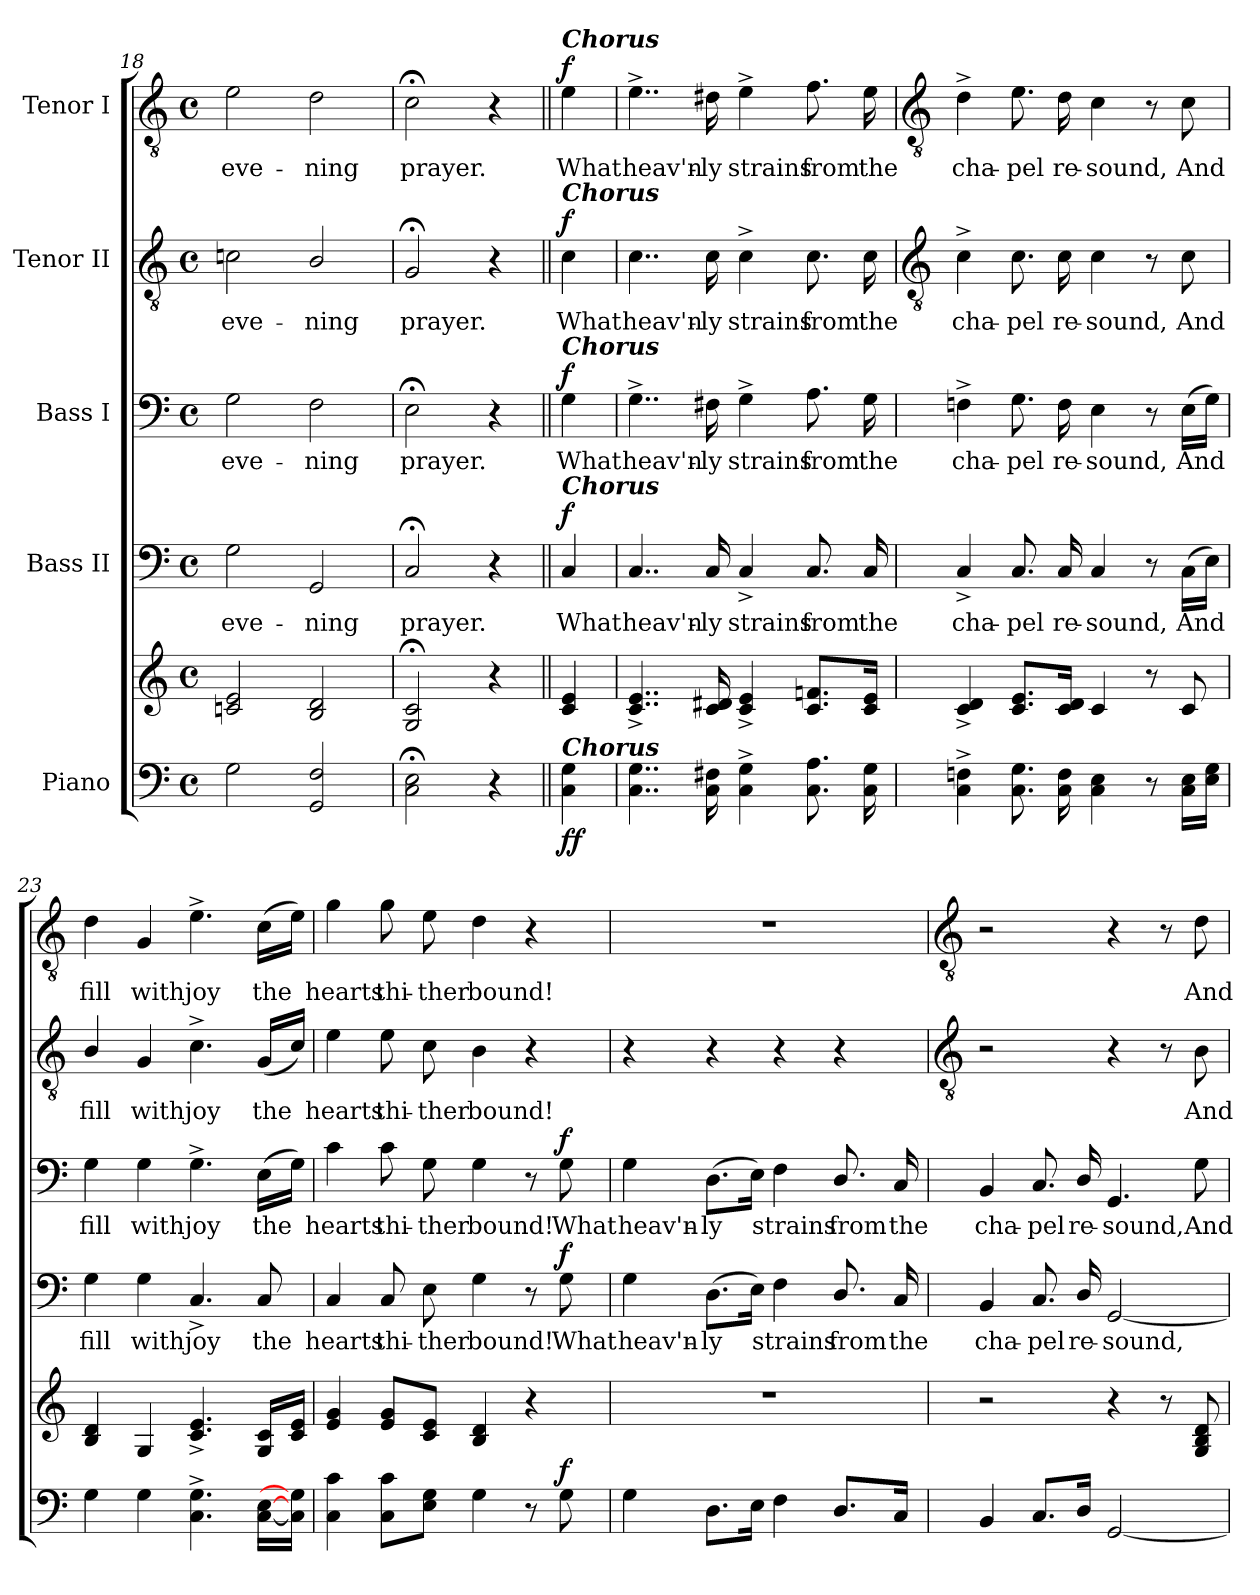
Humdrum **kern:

**kern	**kern	**dynam	**kern	**text	**dynam	**kern	**text	**dynam	**kern	**text	**dynam	**kern	**text	**dynam
*part5	*part5	*part5	*part4	*part4	*part4	*part3	*part3	*part3	*part2	*part2	*part2	*part1	*part1	*part1
*staff6	*staff5	*staff5/6	*staff4	*staff4	*staff4	*staff3	*staff3	*staff3	*staff2	*staff2	*staff2	*staff1	*staff1	*staff1
*I"Piano	*	*	*I"Bass II	*	*	*I"Bass I	*	*	*I"Tenor II	*	*	*I"Tenor I	*	*
*clefF4	*clefG2	*	*clefF4	*	*	*clefF4	*	*	*clefGv2	*	*	*clefGv2	*	*
*k[]	*k[]	*	*k[]	*	*	*k[]	*	*	*k[]	*	*	*k[]	*	*
*C:	*C:	*	*C:	*	*	*C:	*	*	*C:	*	*	*C:	*	*
*M4/4	*M4/4	*	*M4/4	*	*	*M4/4	*	*	*M4/4	*	*	*M4/4	*	*
*met(c)	*met(c)	*	*met(c)	*	*	*met(c)	*	*	*met(c)	*	*	*met(c)	*	*
=18	=18	=18	=18	=18	=18	=18	=18	=18	=18	=18	=18	=18	=18	=18
!	!	!	!	!LO:LY:b	!	!	!LO:LY:b	!	!	!LO:LY:b	!	!	!LO:LY:b	!
2G	2cn 2e	.	2G	eve-	.	2G	eve-	.	2cn	eve-	.	2e	eve-	.
!	!	!	!	!LO:LY:b	!	!	!LO:LY:b	!	!	!LO:LY:b	!	!	!LO:LY:b	!
2GG 2F	2B 2d	.	2GG	-ning	.	2F	-ning	.	2B/	-ning	.	2d	-ning	.
=19	=19	=19	=19	=19	=19	=19	=19	=19	=19	=19	=19	=19	=19	=19
!	!	!	!	!LO:LY:b	!	!	!LO:LY:b	!	!	!LO:LY:b	!	!	!LO:LY:b	!
2C; 2E;	2G;< 2c;<	.	2C;<	prayer.	.	2E;<	prayer.	.	2G;<	prayer.	.	2c;<	prayer.	.
4r	4r	.	4r	.	.	4r	.	.	4r	.	.	4r	.	.
=20||	=20||	=20||	=20||	=20||	=20||	=20||	=20||	=20||	=20||	=20||	=20||	=20||	=20||	=20||
!	!	!	!	!	!	!	!	!	!	!	!	!LO:TX:a:Bi:t=Chorus	!	!
!	!	!	!	!	!	!	!	!	!LO:TX:a:Bi:t=Chorus	!	!	!	!	!
!	!	!	!	!	!	!LO:TX:a:Bi:t=Chorus	!	!	!	!	!	!	!	!
!	!	!	!LO:TX:a:Bi:t=Chorus	!	!	!	!	!	!	!	!	!	!	!
!LO:TX:a:Bi:t=Chorus	!	!	!	!	!	!	!	!	!	!	!	!	!	!
!	!	!LO:DY:b=2	!	!LO:LY:b	!	!	!LO:LY:b	!	!	!LO:LY:b	!	!	!LO:LY:b	!
!	!	!LO:DY:n=1:b	!	!	!LO:DY:b	!	!	!LO:DY:b	!	!	!LO:DY:b	!	!	!LO:DY:b
4C 4G	4c 4e	f f	4C	What	f	4G	What	f	4c	What	f	4e	What	f
=21	=21	=21	=21	=21	=21	=21	=21	=21	=21	=21	=21	=21	=21	=21
!	!	!	!	!LO:LY:b	!	!	!LO:LY:b	!	!	!LO:LY:b	!	!	!LO:LY:b	!
4..C 4..G	4..c^ 4..e^	.	4..C	heav'n-	.	4..G^	heav'n-	.	4..c	heav'n-	.	4..e^	heav'n-	.
!	!	!	!	!LO:LY:b	!	!	!LO:LY:b	!	!	!LO:LY:b	!	!	!LO:LY:b	!
16C 16F#X	16c 16d#X	.	16C	-ly	.	16F#X	-ly	.	16c	-ly	.	16d#X	-ly	.
!	!	!	!	!LO:LY:b	!	!	!LO:LY:b	!	!	!LO:LY:b	!	!	!LO:LY:b	!
4C^ 4G^	4c^ 4e^	.	4C^	strains	.	4G^	strains	.	4c^	strains	.	4e^	strains	.
!	!	!	!	!LO:LY:b	!	!	!LO:LY:b	!	!	!LO:LY:b	!	!	!LO:LY:b	!
8.C 8.A	8.c 8.fnL	.	8.C	from	.	8.A	from	.	8.c	from	.	8.f	from	.
!	!	!	!	!LO:LY:b	!	!	!LO:LY:b	!	!	!LO:LY:b	!	!	!LO:LY:b	!
16C 16G	16c 16eJ	.	16C	the	.	16G	the	.	16c	the	.	16e	the	.
!!LO:LB:g=z
=22	=22	=22	=22	=22	=22	=22	=22	=22	=22	=22	=22	=22	=22	=22
*	*	*	*	*	*	*	*	*	*clefGv2	*	*	*clefGv2	*	*
!	!	!	!	!LO:LY:b	!	!	!LO:LY:b	!	!	!LO:LY:b	!	!	!LO:LY:b	!
4C^ 4Fn^	4c^ 4d^	.	4C^	cha-	.	4Fn^	cha-	.	4c^	cha-	.	4d^	cha-	.
!	!	!	!	!LO:LY:b	!	!	!LO:LY:b	!	!	!LO:LY:b	!	!	!LO:LY:b	!
8.C 8.G	8.c 8.eL	.	8.C	-pel	.	8.G	-pel	.	8.c	-pel	.	8.e	-pel	.
!	!	!	!	!LO:LY:b	!	!	!LO:LY:b	!	!	!LO:LY:b	!	!	!LO:LY:b	!
16C 16F	16c 16dJ	.	16C	re-	.	16F	re-	.	16c	re-	.	16d	re-	.
!	!	!	!	!LO:LY:b	!	!	!LO:LY:b	!	!	!LO:LY:b	!	!	!LO:LY:b	!
4C 4E	4c	.	4C	-sound,	.	4E	-sound,	.	4c	-sound,	.	4c	-sound,	.
8r	8r	.	8r	.	.	8r	.	.	8r	.	.	8r	.	.
!	!	!	!	!LO:LY:b	!	!	!LO:LY:b	!	!	!LO:LY:b	!	!	!LO:LY:b	!
16C 16ELL	8c	.	(>16CLL	And	.	(>16ELL	And	.	8c	And	.	8c	And	.
16E 16GJJ	.	.	16EJJ)	.	.	16GJJ)	.	.	.	.	.	.	.	.
=23	=23	=23	=23	=23	=23	=23	=23	=23	=23	=23	=23	=23	=23	=23
!	!	!	!	!LO:LY:b	!	!	!LO:LY:b	!	!	!LO:LY:b	!	!	!LO:LY:b	!
4G	4B 4d	.	4G	fill	.	4G	fill	.	4B/	fill	.	4d	fill	.
!	!	!	!	!LO:LY:b	!	!	!LO:LY:b	!	!	!LO:LY:b	!	!	!LO:LY:b	!
4G	4G	.	4G	with	.	4G	with	.	4G	with	.	4G	with	.
!	!	!	!	!LO:LY:b	!	!	!LO:LY:b	!	!	!LO:LY:b	!	!	!LO:LY:b	!
4.C^ 4.G^	4.c^ 4.e^	.	4.C^	joy	.	4.G^	joy	.	4.c^	joy	.	4.e^	joy	.
!	!	!	!	!LO:LY:b	!	!	!LO:LY:b	!	!	!LO:LY:b	!	!	!LO:LY:b	!
[16C [16ELL	16G 16cLL	.	8C	the	.	(>16ELL	the	.	(16GLL	the	.	(>16cLL	the	.
16C] 16G]JJ	16c 16eJJ	.	.	.	.	16GJJ)	.	.	16cJJ)	.	.	16eJJ)	.	.
=24	=24	=24	=24	=24	=24	=24	=24	=24	=24	=24	=24	=24	=24	=24
!	!	!	!	!LO:LY:b	!	!	!LO:LY:b	!	!	!LO:LY:b	!	!	!LO:LY:b	!
4C 4c	4e 4g	.	4C	hearts	.	4c	hearts	.	4e	hearts	.	4g	hearts	.
!	!	!	!	!LO:LY:b	!	!	!LO:LY:b	!	!	!LO:LY:b	!	!	!LO:LY:b	!
8C 8cL	8e 8gL	.	8C	thi-	.	8c	thi-	.	8e	thi-	.	8g	thi-	.
!	!	!	!	!LO:LY:b	!	!	!LO:LY:b	!	!	!LO:LY:b	!	!	!LO:LY:b	!
8E 8GJ	8c 8eJ	.	8E	-ther	.	8G	-ther	.	8c	-ther	.	8e	-ther	.
!	!	!	!	!LO:LY:b	!	!	!LO:LY:b	!	!	!LO:LY:b	!	!	!LO:LY:b	!
4G	4B 4d	.	4G	bound!	.	4G	bound!	.	4B	bound!	.	4d	bound!	.
8r	4r	.	8r	.	.	8r	.	.	4r	.	.	4r	.	.
!	!	!LO:DY:a=2	!	!LO:LY:b	!LO:DY:b	!	!LO:LY:b	!LO:DY:b	!	!	!	!	!	!
8G	.	f	8G	What	f	8G	What	f	.	.	.	.	.	.
=25	=25	=25	=25	=25	=25	=25	=25	=25	=25	=25	=25	=25	=25	=25
!	!	!	!	!LO:LY:b	!	!	!LO:LY:b	!	!	!	!	!	!	!
4G	1r	.	4G	heav'n-	.	4G	heav'n-	.	4r	.	.	1r	.	.
!	!	!	!	!LO:LY:b	!	!	!LO:LY:b	!	!	!	!	!	!	!
8.DL	.	.	(>8.DL	-ly	.	(>8.DL	-ly	.	4r	.	.	.	.	.
16EJ	.	.	16EJ)	.	.	16EJ)	.	.	.	.	.	.	.	.
!	!	!	!	!LO:LY:b	!	!	!LO:LY:b	!	!	!	!	!	!	!
4F	.	.	4F	strains	.	4F	strains	.	4r	.	.	.	.	.
!	!	!	!	!LO:LY:b	!	!	!LO:LY:b	!	!	!	!	!	!	!
8.D/L	.	.	8.D/	from	.	8.D/	from	.	4r	.	.	.	.	.
!	!	!	!	!LO:LY:b	!	!	!LO:LY:b	!	!	!	!	!	!	!
16CJ	.	.	16C	the	.	16C	the	.	.	.	.	.	.	.
!!LO:LB:g=z
=26	=26	=26	=26	=26	=26	=26	=26	=26	=26	=26	=26	=26	=26	=26
*	*	*	*	*	*	*	*	*	*clefGv2	*	*	*clefGv2	*	*
!	!	!	!	!LO:LY:b	!	!	!LO:LY:b	!	!	!	!	!	!	!
4BB	2r	.	4BB	cha-	.	4BB	cha-	.	2r	.	.	2r	.	.
!	!	!	!	!LO:LY:b	!	!	!LO:LY:b	!	!	!	!	!	!	!
8.CL	.	.	8.C	-pel	.	8.C	-pel	.	.	.	.	.	.	.
!	!	!	!	!LO:LY:b	!	!	!LO:LY:b	!	!	!	!	!	!	!
16D/J	.	.	16D/	re-	.	16D/	re-	.	.	.	.	.	.	.
!	!	!	!	!LO:LY:b	!	!	!LO:LY:b	!	!	!	!	!	!	!
[2GG	4r	.	[2GG	-sound,	.	4.GG	-sound,	.	4r	.	.	4r	.	.
.	8r	.	.	.	.	.	.	.	8r	.	.	8r	.	.
!	!	!	!	!	!	!	!LO:LY:b	!	!	!LO:LY:b	!	!	!LO:LY:b	!
.	8G 8B 8d	.	.	.	.	8G	And	.	8B	And	.	8d	And	.
=	=	=	=	=	=	=	=	=	=	=	=	=	=	=
*-	*-	*-	*-	*-	*-	*-	*-	*-	*-	*-	*-	*-	*-	*-
